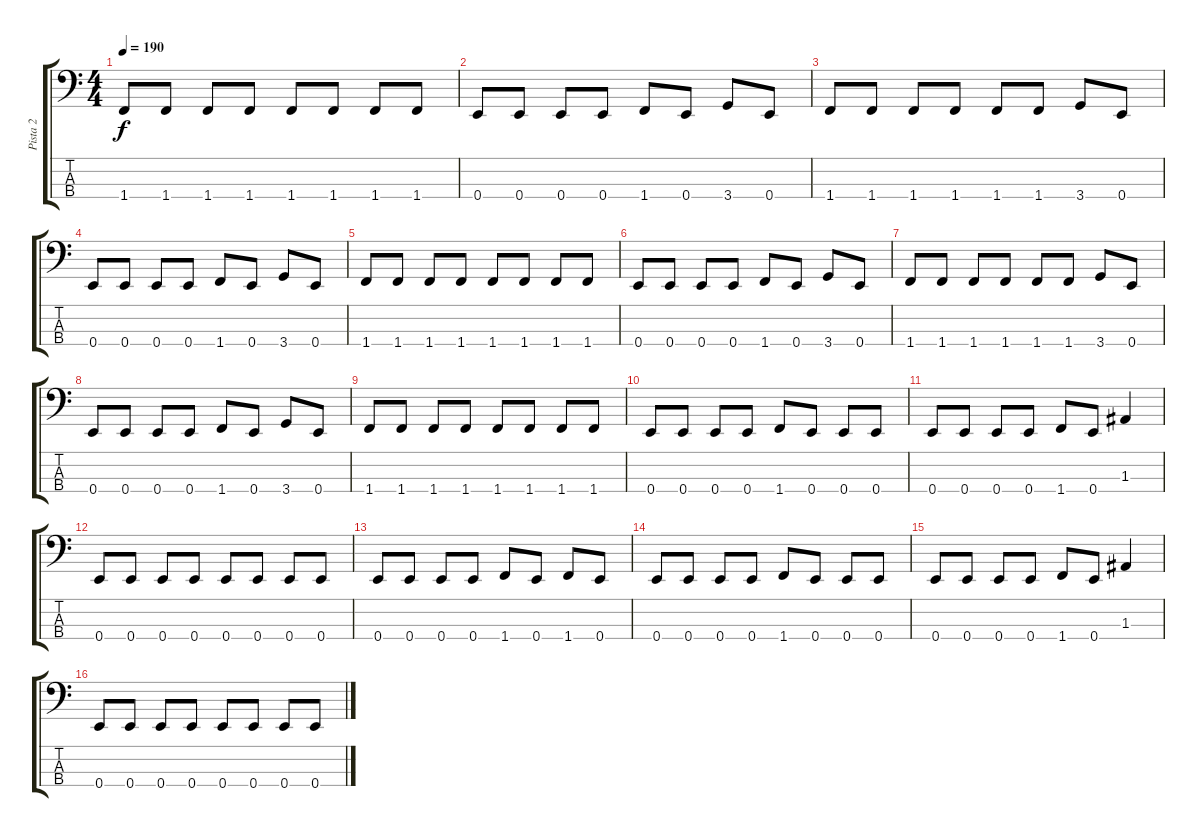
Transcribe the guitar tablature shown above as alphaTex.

\track ("Pista 2" "Pista 2") {instrument electricbassfinger}
\staff {score tabs}
\tuning (G2 D2 A1 E1) {hide}
\ts (4 4)
\tempo 190
\clef f4
\ks c
1.4.8{dy f} 1.4.8 1.4.8 1.4.8 1.4.8 1.4.8 1.4.8 1.4.8 |
0.4.8 0.4.8 0.4.8 0.4.8 1.4.8 0.4.8 3.4.8 0.4.8 |
1.4.8 1.4.8 1.4.8 1.4.8 1.4.8 1.4.8 3.4.8 0.4.8 |
0.4.8 0.4.8 0.4.8 0.4.8 1.4.8 0.4.8 3.4.8 0.4.8 |
1.4.8 1.4.8 1.4.8 1.4.8 1.4.8 1.4.8 1.4.8 1.4.8 |
0.4.8 0.4.8 0.4.8 0.4.8 1.4.8 0.4.8 3.4.8 0.4.8 |
1.4.8 1.4.8 1.4.8 1.4.8 1.4.8 1.4.8 3.4.8 0.4.8 |
0.4.8 0.4.8 0.4.8 0.4.8 1.4.8 0.4.8 3.4.8 0.4.8 |
1.4.8 1.4.8 1.4.8 1.4.8 1.4.8 1.4.8 1.4.8 1.4.8 |
0.4.8 0.4.8 0.4.8 0.4.8 1.4.8 0.4.8 0.4.8 0.4.8 |
0.4.8 0.4.8 0.4.8 0.4.8 1.4.8 0.4.8 1.3.4 |
0.4.8 0.4.8 0.4.8 0.4.8 0.4.8 0.4.8 0.4.8 0.4.8 |
0.4.8 0.4.8 0.4.8 0.4.8 1.4.8 0.4.8 1.4.8 0.4.8 |
0.4.8 0.4.8 0.4.8 0.4.8 1.4.8 0.4.8 0.4.8 0.4.8 |
0.4.8 0.4.8 0.4.8 0.4.8 1.4.8 0.4.8 1.3.4 |
0.4.8 0.4.8 0.4.8 0.4.8 0.4.8 0.4.8 0.4.8 0.4.8
